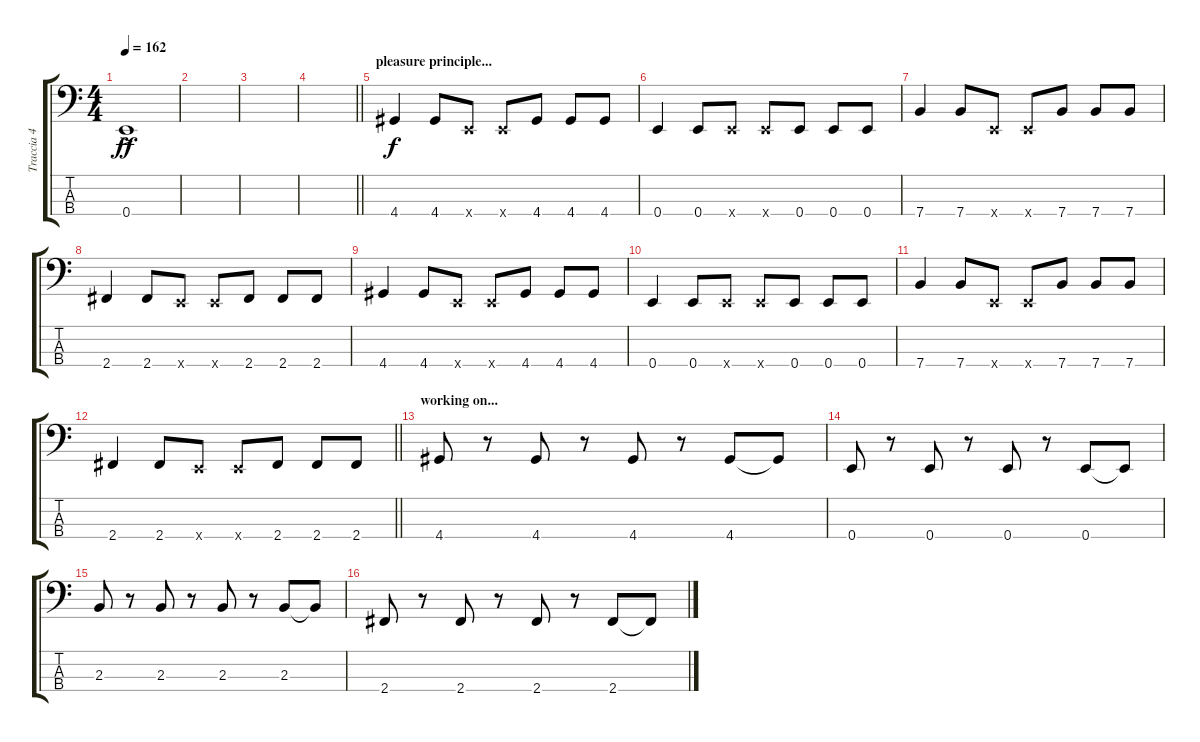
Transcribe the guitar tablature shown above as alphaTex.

\track ("Traccia 4" "Traccia 4") {instrument electricbassfinger}
\staff {score tabs}
\tuning (G2 D2 A1 E1) {hide}
\ts (4 4)
\tempo 162
\clef f4
\ks c
0.4{ac}.1{dy ff} |
|
|
\barLineRight lightlight
|
\section ("" "pleasure principle...")
4.4.4{dy f} 4.4.8 0.4{x}.8 0.4{x}.8 4.4.8 4.4.8 4.4.8 |
0.4.4 0.4.8 0.4{x}.8 0.4{x}.8 0.4.8 0.4.8 0.4.8 |
7.4.4 7.4.8 0.4{x}.8 0.4{x}.8 7.4.8 7.4.8 7.4.8 |
2.4.4 2.4.8 0.4{x}.8 0.4{x}.8 2.4.8 2.4.8 2.4.8 |
4.4.4 4.4.8 0.4{x}.8 0.4{x}.8 4.4.8 4.4.8 4.4.8 |
0.4.4 0.4.8 0.4{x}.8 0.4{x}.8 0.4.8 0.4.8 0.4.8 |
7.4.4 7.4.8 0.4{x}.8 0.4{x}.8 7.4.8 7.4.8 7.4.8 |
\barLineRight lightlight
2.4.4 2.4.8 0.4{x}.8 0.4{x}.8 2.4.8 2.4.8 2.4.8 |
\section ("" "working on...")
4.4.8 r.8 4.4.8 r.8 4.4.8 r.8 4.4.8 4.4{t}.8 |
0.4.8 r.8 0.4.8 r.8 0.4.8 r.8 0.4.8 0.4{t}.8 |
2.3.8 r.8 2.3.8 r.8 2.3.8 r.8 2.3.8 2.3{t}.8 |
2.4.8 r.8 2.4.8 r.8 2.4.8 r.8 2.4.8 2.4{t}.8
